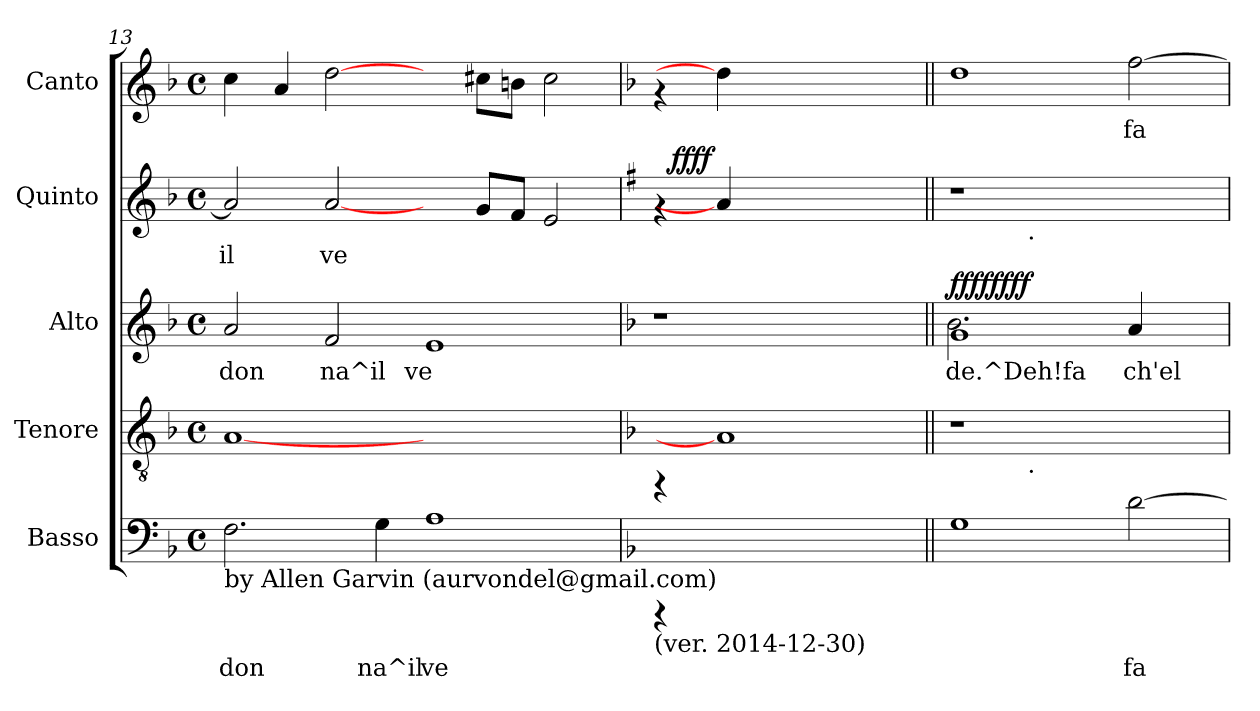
**kern	**text	**kern	**text	**kern	**text	**dynam	**kern	**text	**dynam	**kern	**text
*part5	*part5	*part4	*part4	*part3	*part3	*part3	*part2	*part2	*part2	*part1	*part1
*staff5	*staff5	*staff4	*staff4	*staff3	*staff3	*staff3	*staff2	*staff2	*staff2	*staff1	*staff1
*I"Basso	*	*I"Tenore	*	*I"Alto	*	*	*I"Quinto	*	*	*I"Canto	*
*clefF4	*	*clefGv2	*	*clefG2	*	*	*clefG2	*	*	*clefG2	*
*k[b-]	*	*k[b-]	*	*k[b-]	*	*	*k[b-]	*	*	*k[b-]	*
*F:	*	*F:	*	*F:	*	*	*F:	*	*	*F:	*
*M4/4	*	*M4/4	*	*M4/4	*	*	*M4/4	*	*	*M4/4	*
*met(c)	*	*met(c)	*	*met(c)	*	*	*met(c)	*	*	*met(c)	*
=13	=13	=13	=13	=13	=13	=13	=13	=13	=13	=13	=13
!LO:TX:b:t=by Allen Garvin (aurvondel@gmail.com)	!	!	!	!	!	!	!	!	!	!	!
!	!LO:LY:b:cj	!	!LO:LY:b:cj	!	!LO:LY:b:cj	!	!	!LO:LY:b:cj	!	!	!LO:LY:b:cj
2.F\	don	[1A	.	2a/	don	.	2a/]	il	.	4cc\	.
!	!	!	!	!	!	!	!	!	!	!	!LO:LY:b:cj
.	.	.	.	.	.	.	.	.	.	4a/	.
!	!	!	!	!	!LO:LY:b:cj	!	!	!LO:LY:b:cj	!	!	!LO:LY:b:cj
.	.	.	.	2f/	na^il	.	[2a/	ve	.	[2dd\	.
!	!LO:LY:b:cj	!	!	!	!	!	!	!	!	!	!
4G\	na^il	.	.	.	.	.	.	.	.	.	.
!	!LO:LY:b:cj	!	!	!	!LO:LY:b:cj	!	!	!	!	!	!
1A	ve	1ryy	.	1e	ve	.	4ryy	.	.	4ryy	.
!	!	!	!	!	!	!	!	!LO:LY:b:cj	!	!	!LO:LY:b:cj
.	.	.	.	.	.	.	8g/L	.	.	8cc#X\L	.
!	!	!	!	!	!	!	!	!LO:LY:b:cj	!	!	!LO:LY:b:cj
.	.	.	.	.	.	.	8f/J	.	.	8bn\J	.
!	!	!	!	!	!	!	!	!LO:LY:b:cj	!	!	!LO:LY:b:cj
.	.	.	.	.	.	.	2e/	.	.	2cc#\	.
=14	=14	=14	=14	=14	=14	=14	=14	=14	=14	=14	=14
*	*	*	*	*	*	*	*k[f#]	*	*	*	*
*	*	*	*	*	*	*	*G:	*	*	*	*
*	*	*	*	*	*	*	*^	*	*	*	*
!LO:TX:b:t=(ver. 2014-12-30)	!	!	!	!	!	!	!	!	!	!	!	!
4rCCC	.	4rFF	.	1r	.	.	4rf	32.ryy	.	.	4rf	.
!	!	!	!	!	!	!	!	!	!	!LO:DY:b	!	!
.	.	.	.	.	.	.	.	1ryy	.	ffff	.	.
1ryy	.	1A]	.	.	.	.	4a/]	.	.	.	4dd\]	.
.	.	.	.	.	.	.	2.ryy	.	.	.	2.ryy	.
.	.	.	.	4ryy	.	.	.	.	.	.	.	.
.	.	.	.	.	.	.	.	8ryy	.	.	.	.
.	.	.	.	.	.	.	.	16ryy	.	.	.	.
.	.	.	.	.	.	.	.	64ryy	.	.	.	.
=15||	=15||	=15||	=15||	=15||	=15||	=15||	=15||	=15||	=15||	=15||	=15||	=15||
*	*	*	*	*^	*	*	*	*	*	*	*	*
!	!	!	!	!	!	!LO:LY:b:cj	!LO:DY:b	!	!	!	!	!	!
!	!	!	!	!	!	!	!LO:DY:n=1:b	!	!	!	!	!	!
*	*	*^	*	*	*	*	*	*	*	*	*	*	*
1G	.	1r	2ryy	.	1g	2.b-\	de.^Deh!fa	ffff ffff	1r	2ryy	.	.	1dd	.
!	!	!	!	!	!	!	!	!	!	!LO:TX:b:t=.	!	!	!	!
!	!	!	!LO:TX:b:t=.	!	!	!	!	!	!	!	!	!	!	!
.	.	.	1ryy	.	.	.	.	.	.	1ryy	.	.	.	.
.	.	.	.	.	.	4ryy	.	.	.	.	.	.	.	.
!	!LO:LY:b:cj	!	!	!	!	!	!LO:LY:b:cj	!	!	!	!	!	!	!LO:LY:b:cj
[>2d\	fa	2ryy	.	.	4a/	2ryy	ch'el	.	2ryy	.	.	.	[>2ff\	fa
.	.	.	.	.	4ryy	.	.	.	.	.	.	.	.	.
*	*	*v	*v	*	*	*	*	*	*v	*v	*	*	*	*
*	*	*	*	*v	*v	*	*	*	*	*	*	*
=	=	=	=	=	=	=	=	=	=	=	=
*-	*-	*-	*-	*-	*-	*-	*-	*-	*-	*-	*-
